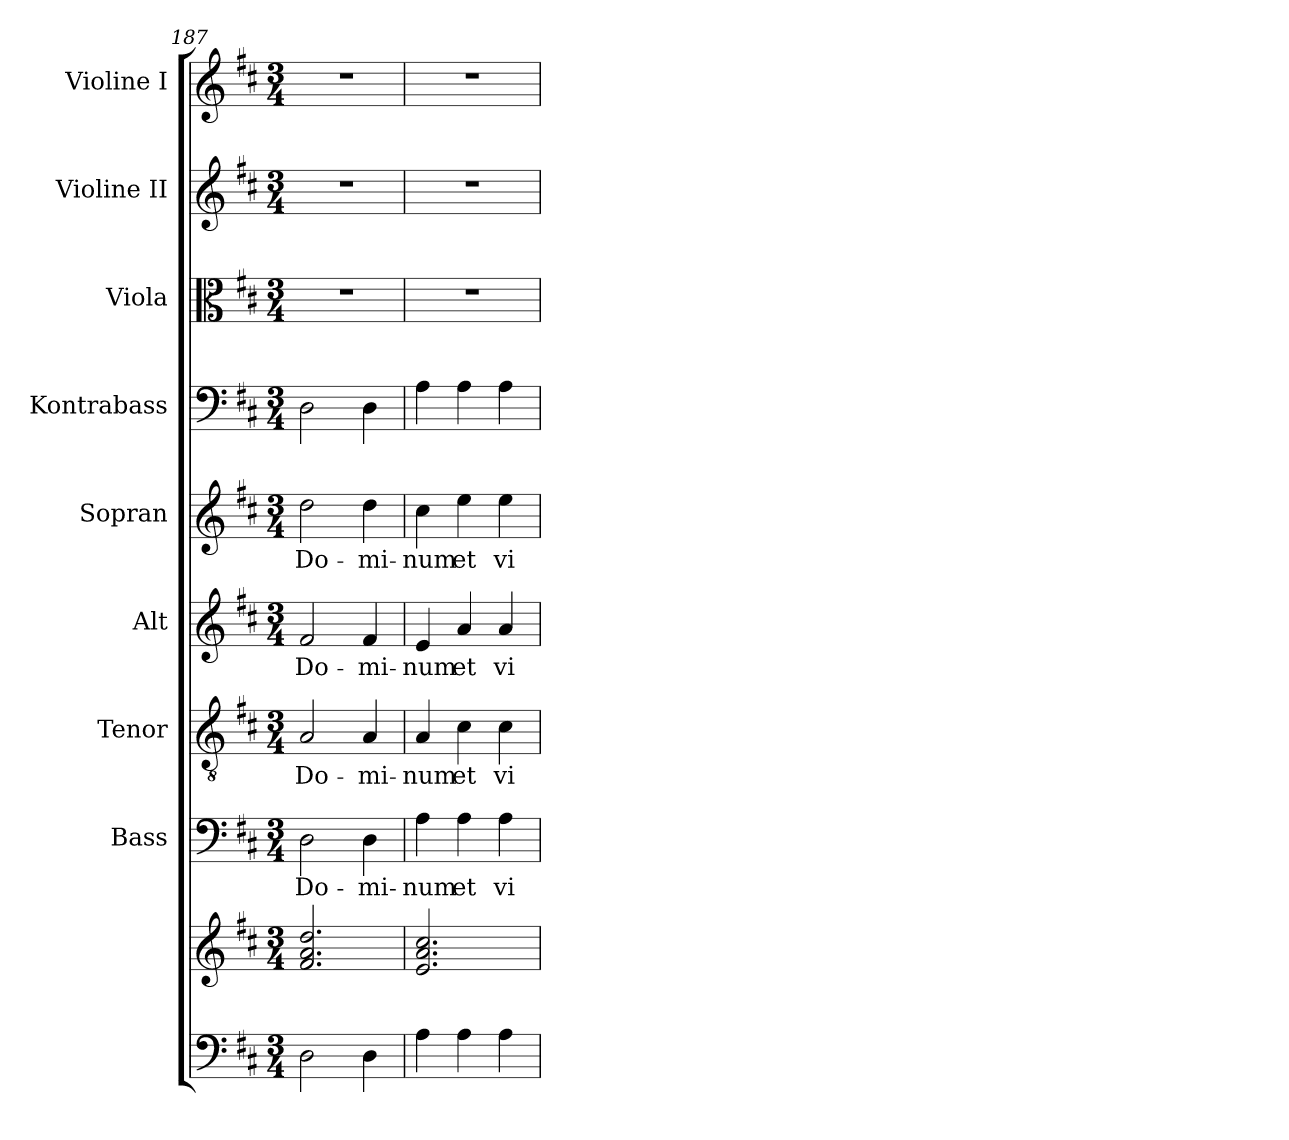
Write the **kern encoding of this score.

**kern	**kern	**kern	**text	**kern	**text	**kern	**text	**kern	**text	**kern	**kern	**kern	**kern
*part9	*part9	*part8	*part8	*part7	*part7	*part6	*part6	*part5	*part5	*part4	*part3	*part2	*part1
*staff10	*staff9	*staff8	*staff8	*staff7	*staff7	*staff6	*staff6	*staff5	*staff5	*staff4	*staff3	*staff2	*staff1
*	*	*I"Bass	*	*I"Tenor	*	*I"Alt	*	*I"Sopran	*	*I"Kontrabass	*I"Viola	*I"Violine II	*I"Violine I
*	*	*I'B.	*	*I'T.	*	*I'A.	*	*I'S.	*	*I'Kb.	*I'Vla.	*I'Vl. II	*I'Vl. I
!!LO:PB:g=z
*clefF4	*clefG2	*clefF4	*	*clefGv2	*	*clefG2	*	*clefG2	*	*clefF4	*clefC3	*clefG2	*clefG2
*	*	*	*	*	*	*	*	*	*	*ITrd7c12	*	*	*
*k[f#c#]	*k[f#c#]	*k[f#c#]	*	*k[f#c#]	*	*k[f#c#]	*	*k[f#c#]	*	*k[f#c#]	*k[f#c#]	*k[f#c#]	*k[f#c#]
*D:	*D:	*D:	*	*D:	*	*D:	*	*D:	*	*D:	*D:	*D:	*D:
*M3/4	*M3/4	*M3/4	*	*M3/4	*	*M3/4	*	*M3/4	*	*M3/4	*M3/4	*M3/4	*M3/4
=187	=187	=187	=187	=187	=187	=187	=187	=187	=187	=187	=187	=187	=187
!	!	!	!LO:LY:b	!	!LO:LY:b	!	!LO:LY:b	!	!LO:LY:b	!	!	!	!
2D\	2.f#/ 2.a/ 2.dd/	2D\	Do-	2A/	Do-	2f#/	Do-	2dd\	Do-	2DD\	2.r	2.r	2.r
!	!	!	!LO:LY:b	!	!LO:LY:b	!	!LO:LY:b	!	!LO:LY:b	!	!	!	!
4D\	.	4D\	-mi-	4A/	-mi-	4f#/	-mi-	4dd\	-mi-	4DD\	.	.	.
=188	=188	=188	=188	=188	=188	=188	=188	=188	=188	=188	=188	=188	=188
!	!	!	!LO:LY:b	!	!LO:LY:b	!	!LO:LY:b	!	!LO:LY:b	!	!	!	!
4A\	2.e/ 2.a/ 2.cc#/	4A\	-num	4A/	-num	4e/	-num	4cc#\	-num	4AA\	2.r	2.r	2.r
!	!	!	!LO:LY:b	!	!LO:LY:b	!	!LO:LY:b	!	!LO:LY:b	!	!	!	!
4A\	.	4A\	et	4c#\	et	4a/	et	4ee\	et	4AA\	.	.	.
!	!	!	!LO:LY:b	!	!LO:LY:b	!	!LO:LY:b	!	!LO:LY:b	!	!	!	!
4A\	.	4A\	vi-	4c#\	vi-	4a/	vi-	4ee\	vi-	4AA\	.	.	.
=	=	=	=	=	=	=	=	=	=	=	=	=	=
*-	*-	*-	*-	*-	*-	*-	*-	*-	*-	*-	*-	*-	*-
